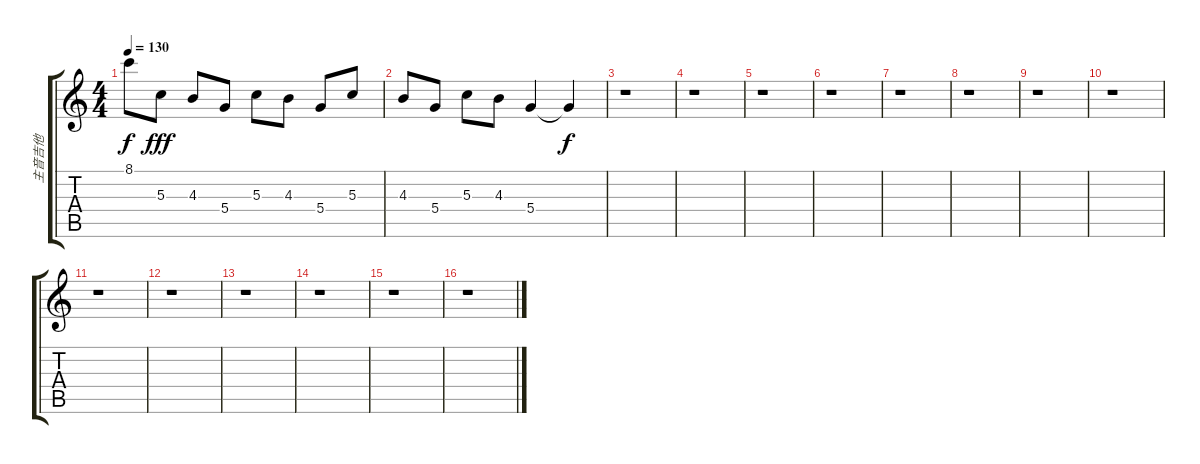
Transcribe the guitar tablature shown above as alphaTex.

\track ("主音吉他" "主音吉他") {instrument distortionguitar}
\staff {score tabs}
\tuning (E4 B3 G3 D3 A2 E2) {hide}
\ts (4 4)
\tempo 130
\clef g2
\ks c
8.1{t}.8{dy f} 5.3.8{dy fff} 4.3.8 5.4.8 5.3.8 4.3.8 5.4.8 5.3.8 |
4.3.8 5.4.8 5.3.8 4.3.8 5.4.4 5.4{t}.4{dy f} |
r.1 |
r.1 |
r.1 |
r.1 |
r.1 |
r.1 |
r.1 |
r.1 |
r.1 |
r.1 |
r.1 |
r.1 |
r.1 |
r.1
